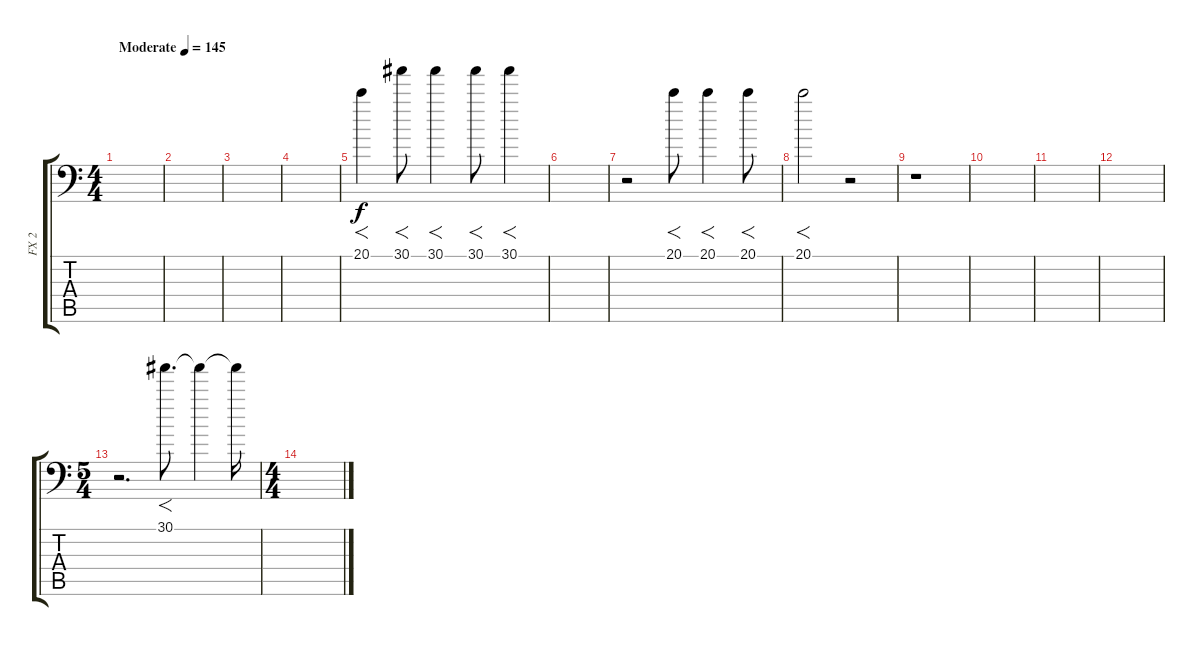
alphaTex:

\track ("FX 2" "FX 2") {instrument fx5brightness}
\staff {score tabs}
\tuning (E4 G3 Eb3 Bb2 F2 Bb1) {hide}
\ts (4 4)
\tempo (145 "Moderate")
\clef f4
\ks c
|
|
|
|
20.1.4{f} 30.1.8{f} 30.1.4{f} 30.1.8{f} 30.1.4{f} |
|
r.2 20.1.8{f} 20.1.4{f} 20.1.8{f} |
20.1.2{f} r.2 |
r.1 |
|
|
|
\ts (5 4)
r.2{d} 30.1.8{f d} 30.1{t}.4 30.1{t}.16 |
\ts (4 4)
